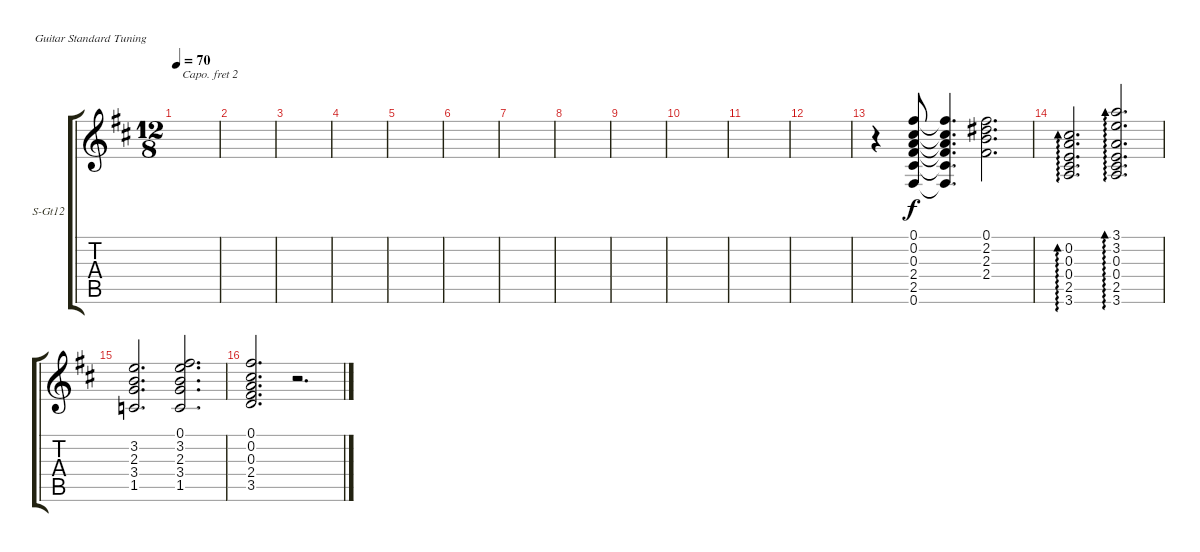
\defaultSystemsLayout 4
\bracketExtendMode groupsimilarinstruments
\firstSystemTrackNameOrientation horizontal
\otherSystemsTrackNameOrientation horizontal
\track ("12 St. Steel Guitar" "S-Gt12") {instrument acousticguitarsteel}
\staff {score tabs}
\capo 2
\tuning (E4 B3 G3 D3 A2 E2)
\ts (12 8)
\tempo 70
\clef g2
\ks d
|
|
|
|
|
|
|
|
|
|
|
|
r.4 (0.1 0.2 0.3 2.4 2.5 0.6).8 (0.6{t} 2.5{t} 2.4{t} 0.3{t} 0.2{t} 0.1{t}).4{d} (0.1 2.2 2.3 2.4).2{d} |
(3.6 2.5 0.4 0.3 0.2).2{d ad 0} (3.1 3.2 0.3 0.4 2.5 3.6).2{d ad 0} |
(1.5 3.4 2.3 3.2).2{d} (1.5 3.4 2.3 3.2 0.1).2{d} |
(0.1 0.2 0.3 2.4 3.5).2{d} r.2{d}
